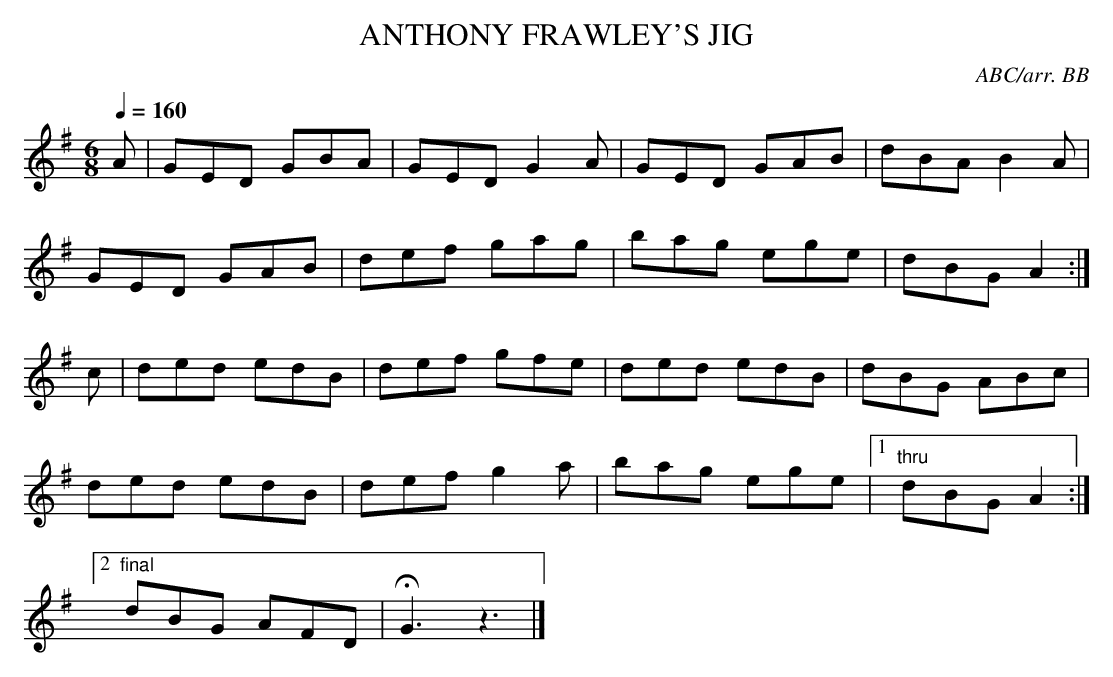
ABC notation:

X:1
T:ANTHONY FRAWLEY'S JIG
C:ABC/arr. BB
Q:1/4=160
L:1/8
M:6/8
K:G
A|GED GBA|GED G2A|GED GAB|dBA B2A|
GED GAB|def gag|bag ege|dBG A2:|
c|ded edB|def gfe|ded edB|dBG ABc|
ded edB|def g2a|bag ege|1 "thru"dBG A2:|
[2 "final" dBG AFD|HG3z3|]
